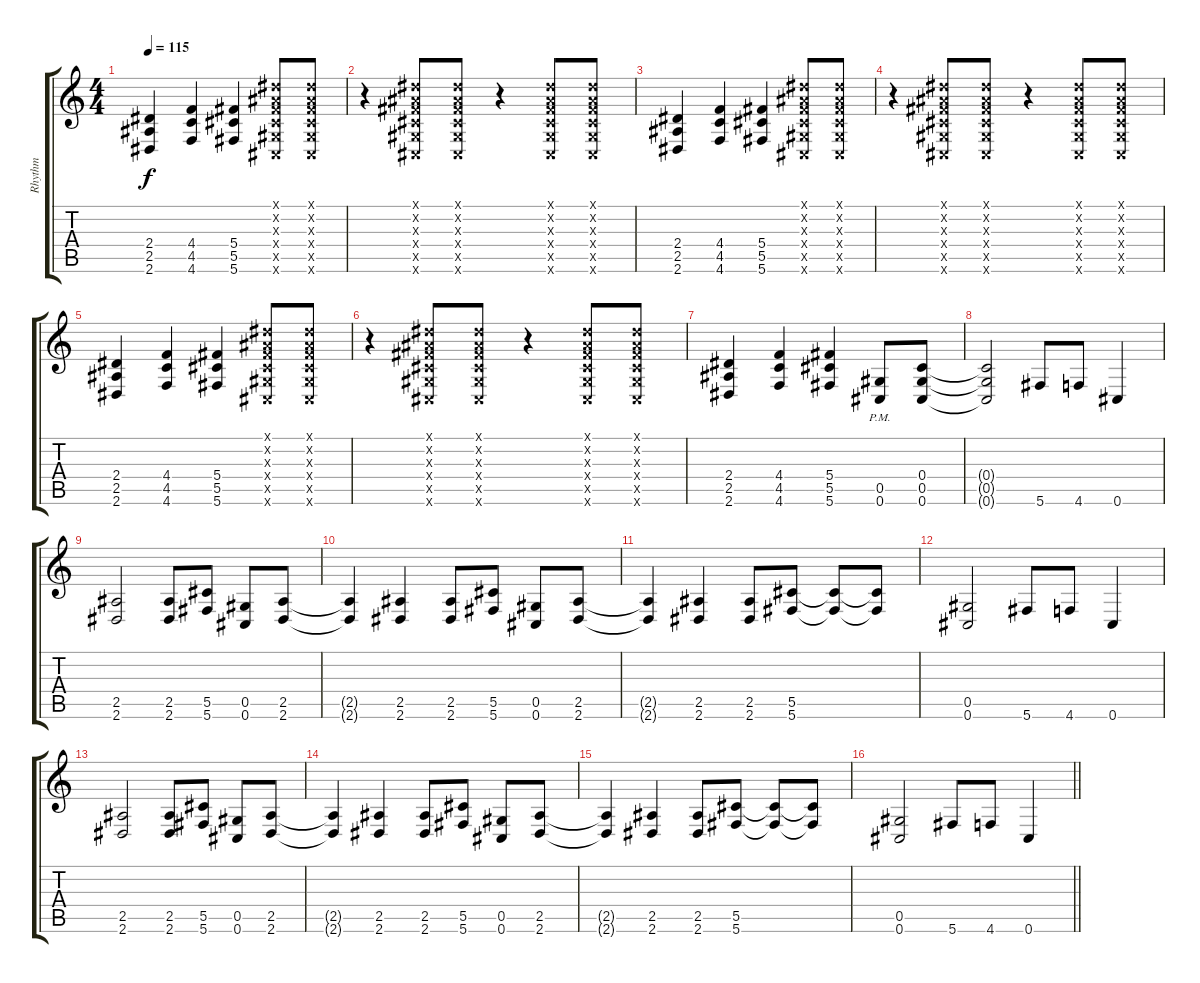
\track ("Rhythm" "Rhythm") {instrument distortionguitar}
\staff {score tabs}
\tuning (Eb4 Bb3 Gb3 Db3 Ab2 Db2) {hide}
\ts (4 4)
\tempo 115
\clef g2
\ks c
(2.4 2.5 2.6).4{dy f} (4.4 4.5 4.6).4 (5.4 5.5 5.6).4 (0.1{x} 0.2{x} 0.3{x} 0.4{x} 0.5{x} 0.6{x}).8 (0.1{x} 0.2{x} 0.3{x} 0.4{x} 0.5{x} 0.6{x}).8 |
r.4 (0.1{x} 0.2{x} 0.3{x} 0.4{x} 0.5{x} 0.6{x}).8 (0.1{x} 0.2{x} 0.3{x} 0.4{x} 0.5{x} 0.6{x}).8 r.4 (0.1{x} 0.2{x} 0.3{x} 0.4{x} 0.5{x} 0.6{x}).8 (0.1{x} 0.2{x} 0.3{x} 0.4{x} 0.5{x} 0.6{x}).8 |
(2.4 2.5 2.6).4 (4.4 4.5 4.6).4 (5.4 5.5 5.6).4 (0.1{x} 0.2{x} 0.3{x} 0.4{x} 0.5{x} 0.6{x}).8 (0.1{x} 0.2{x} 0.3{x} 0.4{x} 0.5{x} 0.6{x}).8 |
r.4 (0.1{x} 0.2{x} 0.3{x} 0.4{x} 0.5{x} 0.6{x}).8 (0.1{x} 0.2{x} 0.3{x} 0.4{x} 0.5{x} 0.6{x}).8 r.4 (0.1{x} 0.2{x} 0.3{x} 0.4{x} 0.5{x} 0.6{x}).8 (0.1{x} 0.2{x} 0.3{x} 0.4{x} 0.5{x} 0.6{x}).8 |
(2.4 2.5 2.6).4 (4.4 4.5 4.6).4 (5.4 5.5 5.6).4 (0.1{x} 0.2{x} 0.3{x} 0.4{x} 0.5{x} 0.6{x}).8 (0.1{x} 0.2{x} 0.3{x} 0.4{x} 0.5{x} 0.6{x}).8 |
r.4 (0.1{x} 0.2{x} 0.3{x} 0.4{x} 0.5{x} 0.6{x}).8 (0.1{x} 0.2{x} 0.3{x} 0.4{x} 0.5{x} 0.6{x}).8 r.4 (0.1{x} 0.2{x} 0.3{x} 0.4{x} 0.5{x} 0.6{x}).8 (0.1{x} 0.2{x} 0.3{x} 0.4{x} 0.5{x} 0.6{x}).8 |
(2.4 2.5 2.6).4 (4.4 4.5 4.6).4 (5.4 5.5 5.6).4 (0.5{pm} 0.6{pm}).8 (0.4 0.5 0.6).8 |
(0.4{t} 0.5{t} 0.6{t}).2 5.6.8 4.6.8 0.6.4 |
(2.5 2.6).2 (2.5 2.6).8 (5.5 5.6).8 (0.5 0.6).8 (2.5 2.6).8 |
(2.5{t} 2.6{t}).4 (2.5 2.6).4 (2.5 2.6).8 (5.5 5.6).8 (0.5 0.6).8 (2.5 2.6).8 |
(2.5{t} 2.6{t}).4 (2.5 2.6).4 (2.5 2.6).8 (5.5 5.6).8 (5.5{t} 5.6{t}).8 (5.5{t} 5.6{t}).8 |
(0.5 0.6).2 5.6.8 4.6.8 0.6.4 |
(2.5 2.6).2 (2.5 2.6).8 (5.5 5.6).8 (0.5 0.6).8 (2.5 2.6).8 |
(2.5{t} 2.6{t}).4 (2.5 2.6).4 (2.5 2.6).8 (5.5 5.6).8 (0.5 0.6).8 (2.5 2.6).8 |
(2.5{t} 2.6{t}).4 (2.5 2.6).4 (2.5 2.6).8 (5.5 5.6).8 (5.5{t} 5.6{t}).8 (5.5{t} 5.6{t}).8 |
\barLineRight lightlight
(0.5 0.6).2 5.6.8 4.6.8 0.6.4
